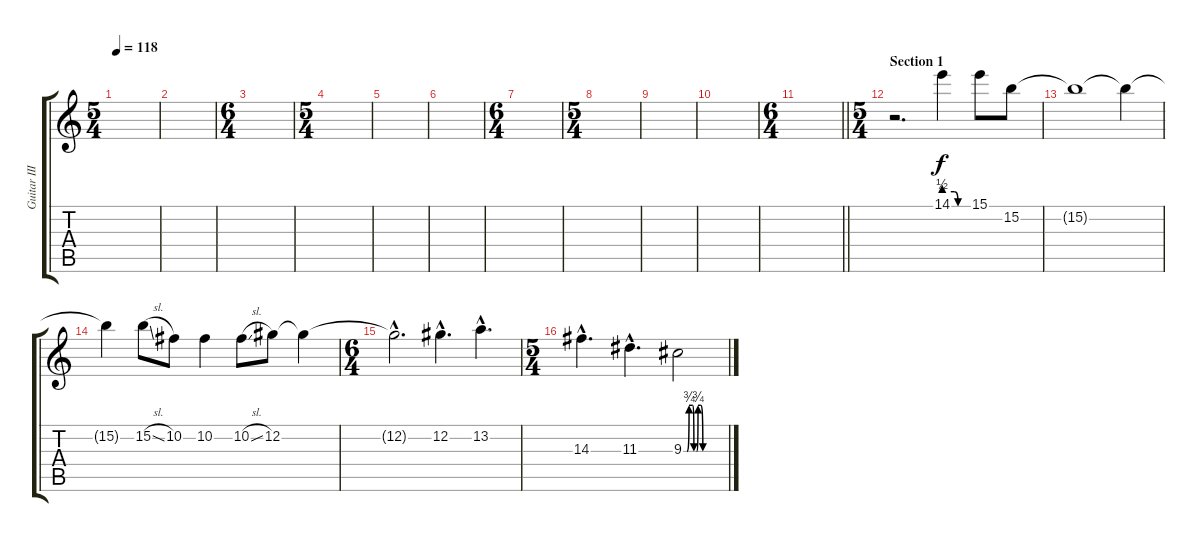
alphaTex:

\track ("Guitar III Delay 3" "Guitar III") {instrument distortionguitar}
\staff {score tabs}
\tuning (Db4 Ab3 E3 B2 Gb2 Db2) {hide}
\ts (5 4)
\tempo 118
\clef g2
\ks c
|
|
\ts (6 4)
|
\ts (5 4)
|
|
|
\ts (6 4)
|
\ts (5 4)
|
|
|
\ts (6 4)
\barLineRight lightlight
|
\ts (5 4)
\section ("" "Section 1")
r.2{d} 14.1{be (custom 0 2 26 2 35 0 60 0)}.4 15.1.8 15.2.8 |
15.2{t}.1{volume 3} 15.2{t}.4 |
15.2{t}.4 15.2{sl}.8{volume 5} 10.2.8 10.2.4 10.2{sl}.8 12.2.8 12.2{t}.4 |
\ts (6 4)
12.2{hac t}.2{d} 12.2{hac}.4{d} 13.2{hac}.4{d} |
\ts (5 4)
14.3{hac}.4{d} 11.3{hac}.4{d} 9.3{be (custom 0 0 5 0 8 3 13 3 15 0 19 0 21 3 25 3 28 0 60 0)}.2
